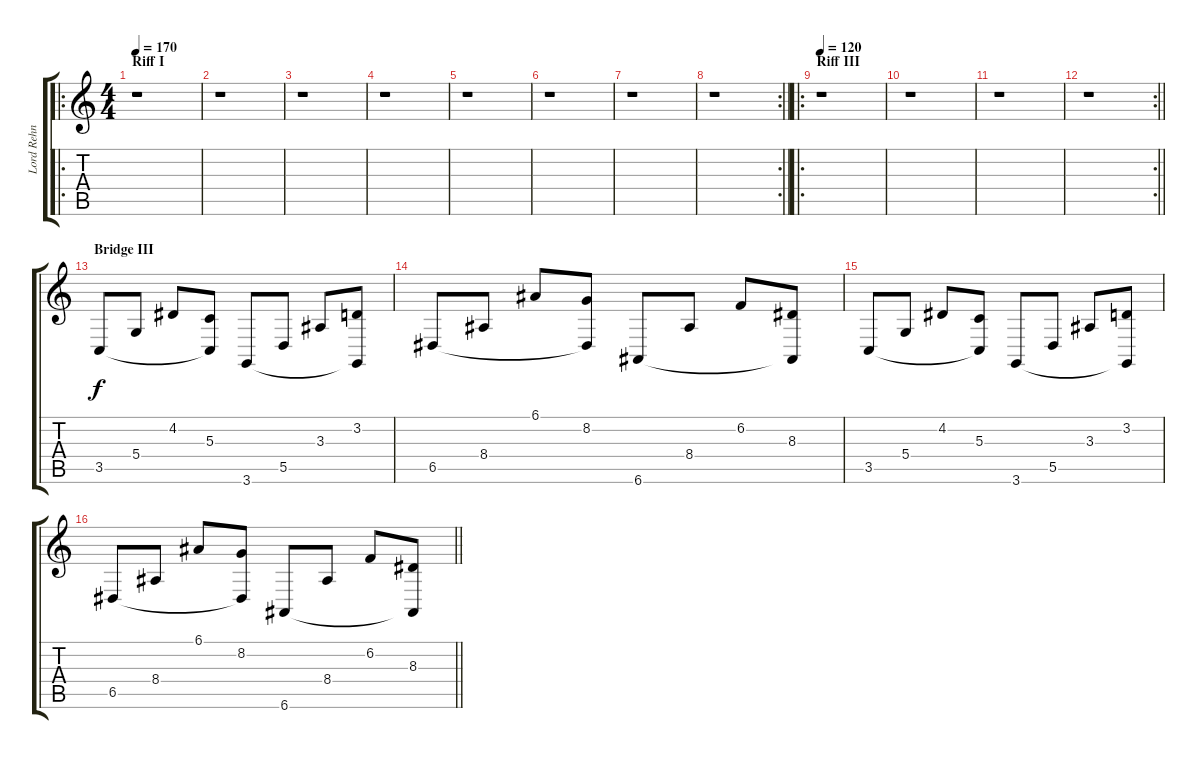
\track ("Lord Rehn" "Lord Rehn") {instrument stringensemble1}
\staff {score tabs}
\tuning (E4 B3 G3 D3 A2 E2) {hide}
\ro
\ts (4 4)
\section ("" "Riff I")
\tempo 170
\clef g2
\ks c
r.1{dy f} |
r.1 |
r.1 |
r.1 |
r.1 |
r.1 |
r.1 |
\rc 2
\barLineRight lightlight
r.1 |
\ro
\section ("" "Riff III")
\tempo 120
r.1 |
r.1 |
r.1 |
\rc 2
\barLineRight lightlight
r.1 |
\section ("" "Bridge III")
3.5.8 5.4.8 4.2.8 (5.3 3.5{t}).8 3.6.8 5.5.8 3.3.8 (3.2 3.6{t}).8 |
6.5.8 8.4.8 6.1.8 (8.2 6.5{t}).8 6.6.8 8.4.8 6.2.8 (8.3 6.6{t}).8 |
3.5.8 5.4.8 4.2.8 (5.3 3.5{t}).8 3.6.8 5.5.8 3.3.8 (3.2 3.6{t}).8 |
\barLineRight lightlight
6.5.8 8.4.8 6.1.8 (8.2 6.5{t}).8 6.6.8 8.4.8 6.2.8 (8.3 6.6{t}).8
